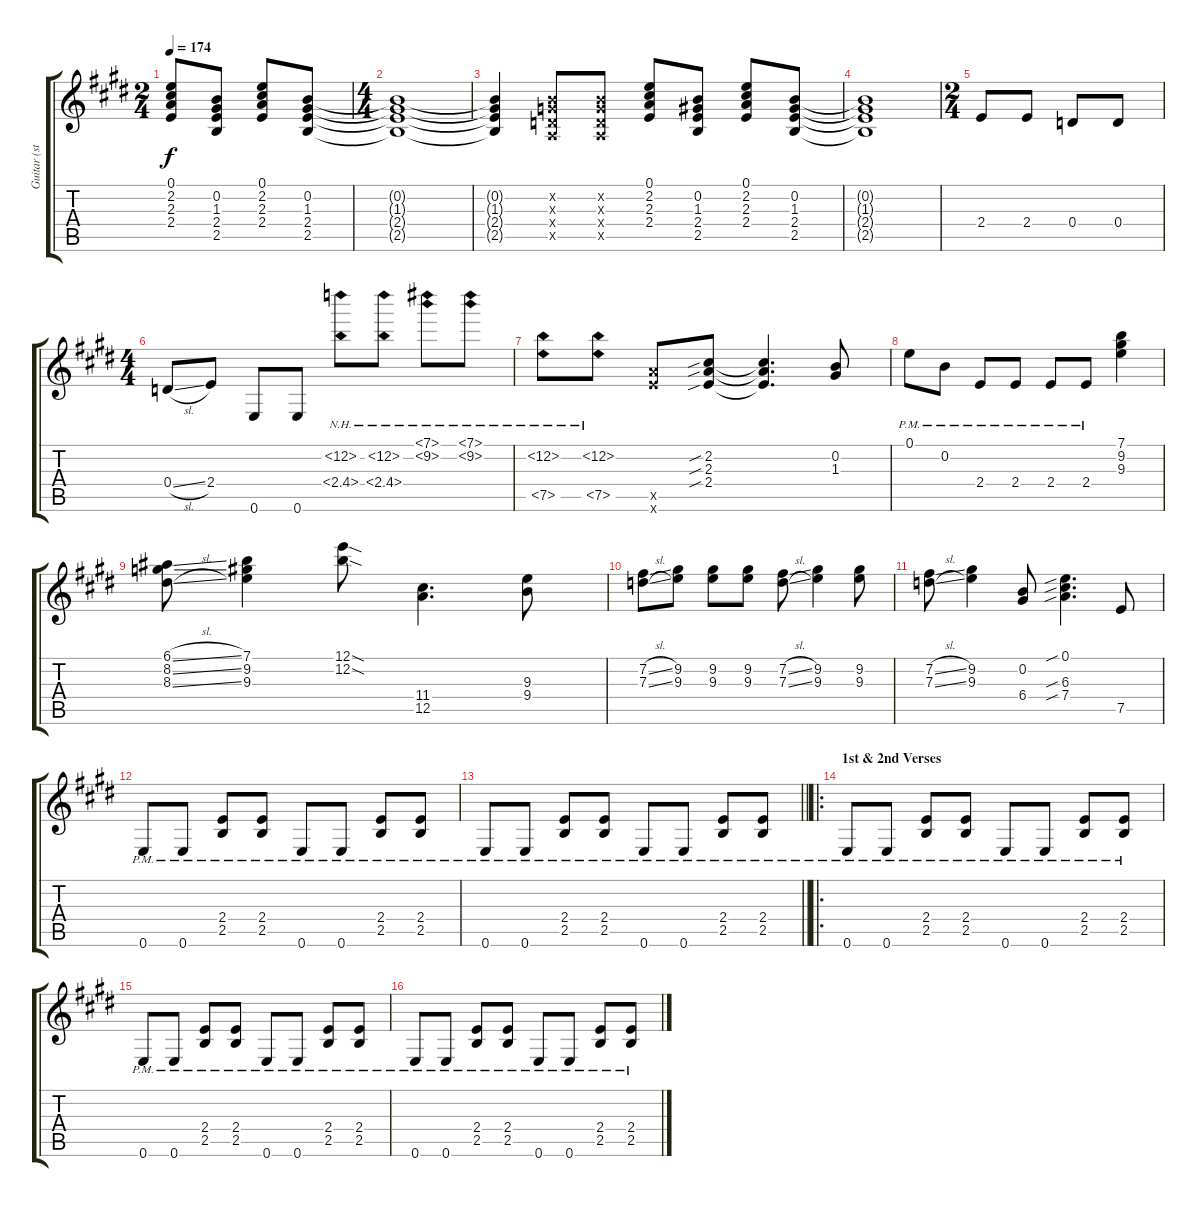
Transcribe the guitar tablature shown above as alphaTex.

\track ("Guitar (std-tune)" "Guitar (st") {instrument overdrivenguitar}
\staff {score tabs}
\tuning (E4 B3 G3 D3 A2 E2) {hide}
\ts (2 4)
\tempo 174
\clef g2
\ks c#minor
(0.1 2.2 2.3 2.4).8{dy f} (0.2 1.3 2.4 2.5).8 (0.1 2.2 2.3 2.4).8 (0.2 1.3 2.4 2.5).8 |
\ts (4 4)
(0.2{t} 1.3{t} 2.4{t} 2.5{t}).1 |
(0.2{t} 1.3{t} 2.4{t} 2.5{t}).4 (0.2{x} 0.3{x} 0.4{x} 0.5{x}).8 (0.2{x} 0.3{x} 0.4{x} 0.5{x}).8 (0.1 2.2 2.3 2.4).8 (0.2 1.3 2.4 2.5).8 (0.1 2.2 2.3 2.4).8 (0.2 1.3 2.4 2.5).8 |
(0.2{t} 1.3{t} 2.4{t} 2.5{t}).1 |
\ts (2 4)
\ks e
2.4.8 2.4.8 0.4.8 0.4.8 |
\ts (4 4)
\ks c#minor
0.4{sl}.8 2.4.8 0.6.8 0.6.8 (0.2{nh} 2.4{nh}).8 (0.2{nh} 2.4{nh}).8 (7.1{nh} 9.2{nh}).8 (7.1{nh} 9.2{nh}).8 |
(0.2{nh} 7.5{nh}).8 (0.2{nh} 7.5{nh}).8 (12.5{x} 12.6{x}).8 (2.2{sib} 2.3{sib} 2.4{sib}).8 (2.2{t} 2.3{t} 2.4{t}).4{d} (0.2 1.3).8 |
0.1{pm}.8 0.2{pm}.8 2.4{pm}.8 2.4{pm}.8 2.4{pm}.8 2.4{pm}.8 (7.1 9.2 9.3).4 |
\ks e
(6.1{sl} 8.2{sl} 8.3{sl}).8 (7.1 9.2 9.3).4 (12.1{sod} 12.2{sod}).8 (11.4 12.5).4{d} (9.3 9.4).8 |
\ks c#minor
(7.2{sl} 7.3{sl}).8 (9.2 9.3).8 (9.2 9.3).8 (9.2 9.3).8 (7.2{sl} 7.3{sl}).8 (9.2 9.3).4 (9.2 9.3).8 |
(7.2{sl} 7.3{sl}).8 (9.2 9.3).4 (0.2 6.4).8 (0.1{sib} 6.3{sib} 7.4{sib}).4{d} 7.5.8 |
0.6{pm}.8 0.6{pm}.8 (2.4{pm} 2.5{pm}).8 (2.4{pm} 2.5{pm}).8 0.6{pm}.8 0.6{pm}.8 (2.4{pm} 2.5{pm}).8 (2.4{pm} 2.5{pm}).8 |
\barLineRight lightlight
\ks e
0.6{pm}.8 0.6{pm}.8 (2.4{pm} 2.5{pm}).8 (2.4{pm} 2.5{pm}).8 0.6{pm}.8 0.6{pm}.8 (2.4{pm} 2.5{pm}).8 (2.4{pm} 2.5{pm}).8 |
\ro
\section ("" "1st & 2nd Verses")
\ks c#minor
0.6{pm}.8 0.6{pm}.8 (2.4{pm} 2.5{pm}).8 (2.4{pm} 2.5{pm}).8 0.6{pm}.8 0.6{pm}.8 (2.4{pm} 2.5{pm}).8 (2.4{pm} 2.5{pm}).8 |
0.6{pm}.8 0.6{pm}.8 (2.4{pm} 2.5{pm}).8 (2.4{pm} 2.5{pm}).8 0.6{pm}.8 0.6{pm}.8 (2.4{pm} 2.5{pm}).8 (2.4{pm} 2.5{pm}).8 |
0.6{pm}.8 0.6{pm}.8 (2.4{pm} 2.5{pm}).8 (2.4{pm} 2.5{pm}).8 0.6{pm}.8 0.6{pm}.8 (2.4{pm} 2.5{pm}).8 (2.4{pm} 2.5{pm}).8
